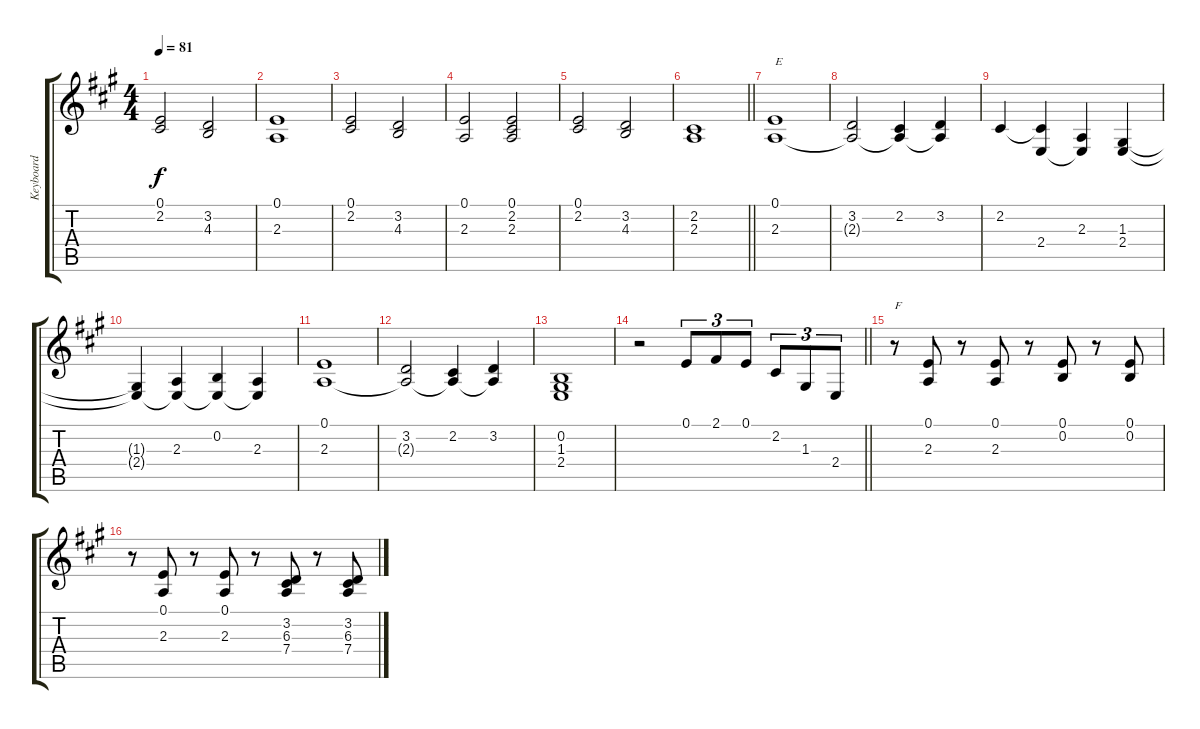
\track ("Keyboard" "Keyboard") {instrument churchorgan}
\staff {score tabs}
\tuning (E4 B3 G3 D3 A2 E2) {hide}
\ts (4 4)
\tempo 81
\clef g2
\ks a
(0.1 2.2).2{dy f} (3.2 4.3).2 |
(0.1 2.3).1 |
(0.1 2.2).2 (3.2 4.3).2 |
(0.1 2.3).2 (0.1 2.2 2.3).2 |
(0.1 2.2).2 (3.2 4.3).2 |
\barLineRight lightlight
(2.2 2.3).1 |
(0.1 2.3).1{txt "E" instrument synthstrings2} |
(3.2 2.3{t}).2 (2.2 2.3{t}).4 (3.2 2.3{t}).4 |
2.2.4 (2.2{t} 2.4).4 (2.3 2.4{t}).4 (1.3 2.4).4 |
(1.3{t} 2.4{t}).4 (2.3 2.4{t}).4 (0.2 2.4{t}).4 (2.3 2.4{t}).4 |
(0.1 2.3).1 |
(3.2 2.3{t}).2 (2.2 2.3{t}).4 (3.2 2.3{t}).4 |
(0.2 1.3 2.4).1 |
\barLineRight lightlight
r.2 0.1.8{tu (3 2)} 2.1.8{tu (3 2)} 0.1.8{tu (3 2)} 2.2.8{tu (3 2)} 1.3.8{tu (3 2)} 2.4.8{tu (3 2)} |
r.8{txt "F" instrument churchorgan} (0.1 2.3).8 r.8 (0.1 2.3).8 r.8 (0.1 0.2).8 r.8 (0.1 0.2).8 |
r.8 (0.1 2.3).8 r.8 (0.1 2.3).8 r.8 (3.2 6.3 7.4).8 r.8 (3.2 6.3 7.4).8
